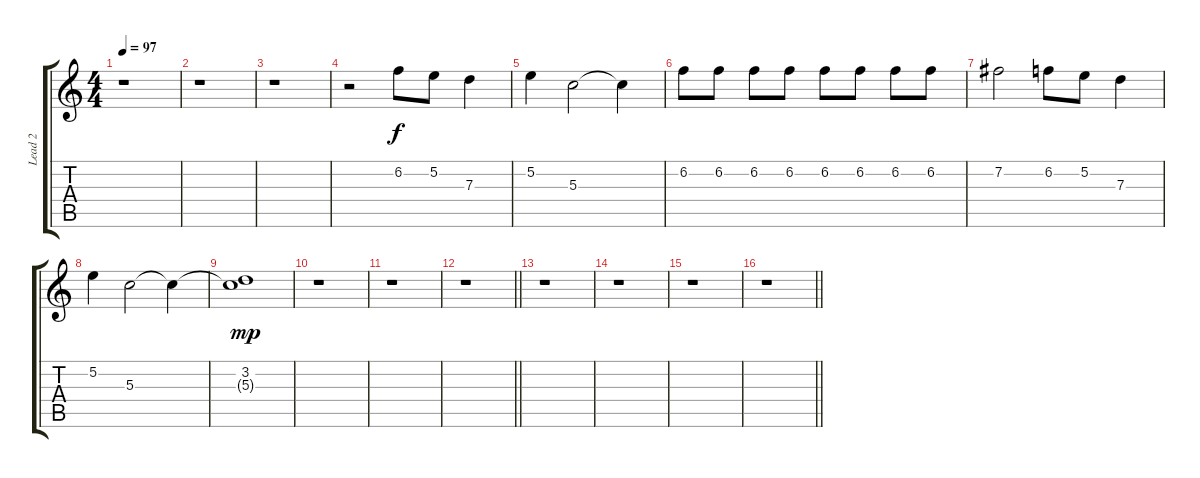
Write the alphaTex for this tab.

\track ("Lead 2" "Lead 2") {instrument distortionguitar}
\staff {score tabs}
\tuning (E4 B3 G3 D3 A2 E2) {hide}
\ts (4 4)
\tempo 97
\clef g2
\ks c
r.1{dy f} |
r.1 |
r.1 |
r.2 6.2.8 5.2.8 7.3.4 |
5.2.4 5.3.2 5.3{t}.4 |
6.2.8 6.2.8 6.2.8 6.2.8 6.2.8 6.2.8 6.2.8 6.2.8 |
7.2.2 6.2.8 5.2.8 7.3.4 |
5.2.4 5.3.2 5.3{t}.4 |
(3.2 5.3{t}).1{dy mp} |
r.1 |
r.1 |
\barLineRight lightlight
r.1 |
r.1 |
r.1 |
r.1 |
\barLineRight lightlight
r.1
